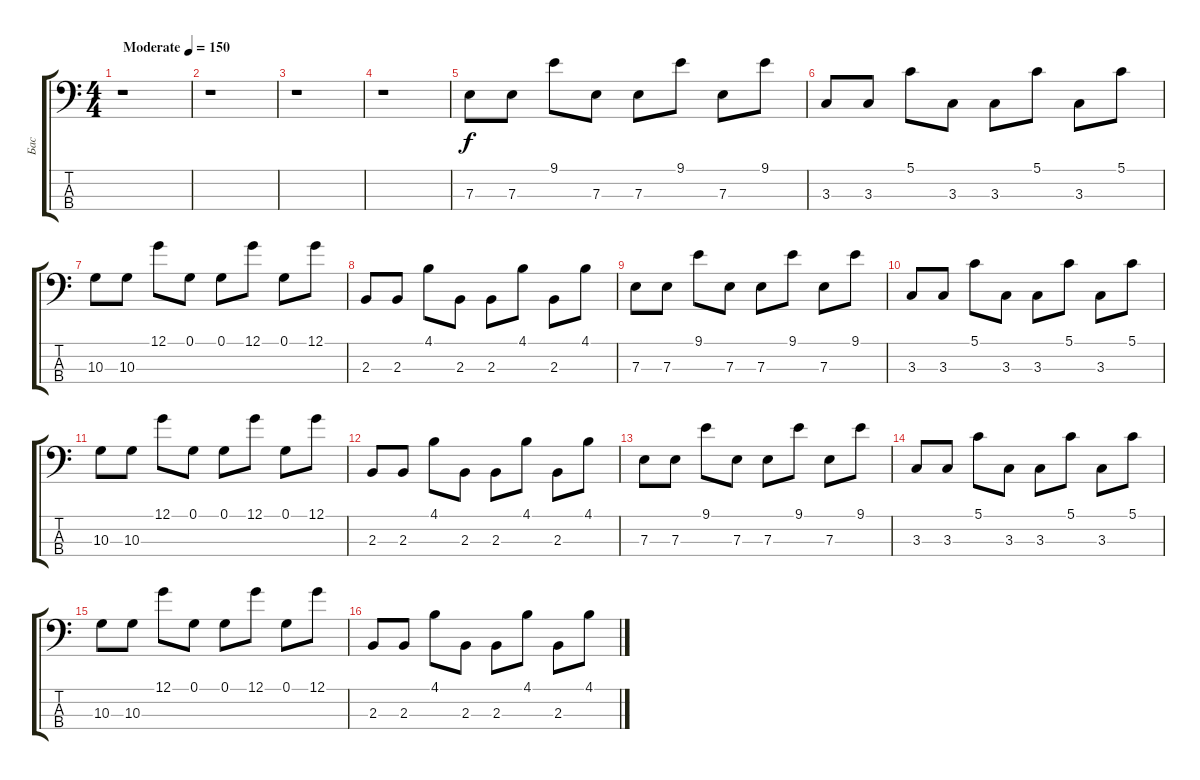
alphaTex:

\track ("Бас" "Бас") {instrument electricbasspick}
\staff {score tabs}
\tuning (G2 D2 A1 E1) {hide}
\ts (4 4)
\tempo (150 "Moderate")
\clef f4
\ks c
r.1{dy f instrument electricbasspick} |
r.1 |
r.1 |
r.1 |
7.3.8 7.3.8 9.1.8 7.3.8 7.3.8 9.1.8 7.3.8 9.1.8 |
3.3.8 3.3.8 5.1.8 3.3.8 3.3.8 5.1.8 3.3.8 5.1.8 |
10.3.8 10.3.8 12.1.8 0.1.8 0.1.8 12.1.8 0.1.8 12.1.8 |
2.3.8 2.3.8 4.1.8 2.3.8 2.3.8 4.1.8 2.3.8 4.1.8 |
7.3.8 7.3.8 9.1.8 7.3.8 7.3.8 9.1.8 7.3.8 9.1.8 |
3.3.8 3.3.8 5.1.8 3.3.8 3.3.8 5.1.8 3.3.8 5.1.8 |
10.3.8 10.3.8 12.1.8 0.1.8 0.1.8 12.1.8 0.1.8 12.1.8 |
2.3.8 2.3.8 4.1.8 2.3.8 2.3.8 4.1.8 2.3.8 4.1.8 |
7.3.8 7.3.8 9.1.8 7.3.8 7.3.8 9.1.8 7.3.8 9.1.8 |
3.3.8 3.3.8 5.1.8 3.3.8 3.3.8 5.1.8 3.3.8 5.1.8 |
10.3.8 10.3.8 12.1.8 0.1.8 0.1.8 12.1.8 0.1.8 12.1.8 |
2.3.8 2.3.8 4.1.8 2.3.8 2.3.8 4.1.8 2.3.8 4.1.8
